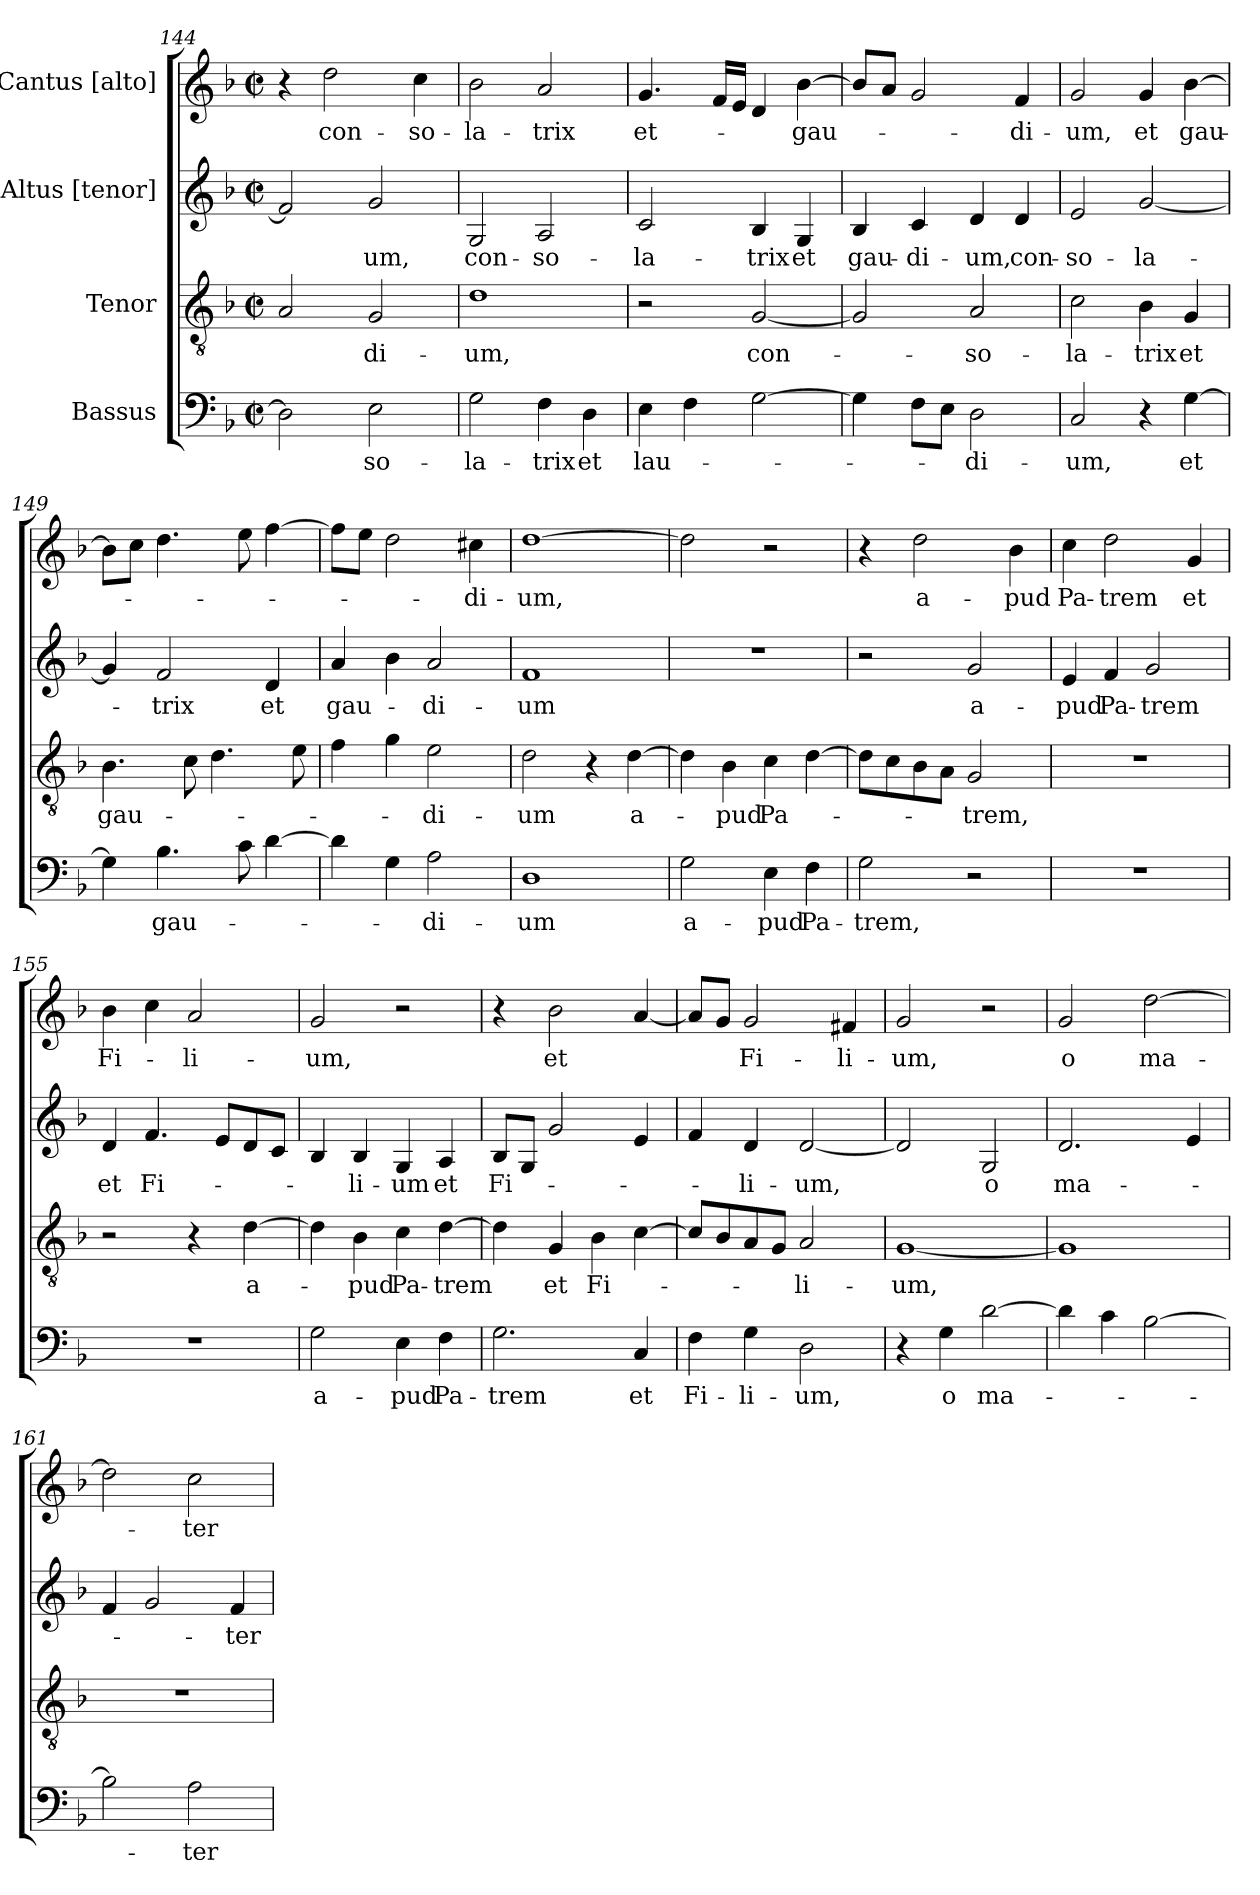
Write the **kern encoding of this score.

**kern	**text	**kern	**text	**kern	**text	**kern	**text
*part4	*part4	*part3	*part3	*part2	*part2	*part1	*part1
*staff4	*staff4	*staff3	*staff3	*staff2	*staff2	*staff1	*staff1
*I"Bassus	*	*I"Tenor	*	*I"Altus [tenor]	*	*I"Cantus [alto]	*
*clefF4	*	*clefGv2	*	*clefG2	*	*clefG2	*
*k[b-]	*	*k[b-]	*	*k[b-]	*	*k[b-]	*
*F:	*	*F:	*	*F:	*	*F:	*
*M2/2	*	*M2/2	*	*M2/2	*	*M2/2	*
*met(c|)	*	*met(c|)	*	*met(c|)	*	*met(c|)	*
=144	=144	=144	=144	=144	=144	=144	=144
2D\]	.	2A/	.	2f/]	.	4r	.
.	.	.	.	.	.	2dd\	con-
2E\	-so-	2G/	-di-	2g/	-um,	.	.
.	.	.	.	.	.	4cc\	-so-
=145	=145	=145	=145	=145	=145	=145	=145
2G\	-la-	1d	-um,	2G/	con-	2b-\	-la-
4F\	-trix	.	.	2A/	-so-	2a/	-trix
4D\	et	.	.	.	.	.	.
=146	=146	=146	=146	=146	=146	=146	=146
4E\	lau-	2r	.	2c/	-la-	4.g/	et-
4F\	.	.	.	.	.	.	.
.	.	.	.	.	.	16f/LL	.
.	.	.	.	.	.	16e/JJ	.
[2G\	.	[2G/	con-	4B-/	-trix	4d/	.
.	.	.	.	4G/	et	[4b-\	-gau-
=147	=147	=147	=147	=147	=147	=147	=147
4G\]	.	2G/]	.	4B-/	gau-	8b-/L]	.
.	.	.	.	.	.	8a/J	.
8F\L	.	.	.	4c/	-di-	2g/	.
8E\J	.	.	.	.	.	.	.
2D\	-di-	2A/	-so-	4d/	-um,	.	.
.	.	.	.	4d/	con-	4f/	-di-
=148	=148	=148	=148	=148	=148	=148	=148
2C/	-um,	2c\	-la-	2e/	-so-	2g/	-um,
4r	.	4B-\	-trix	[2g/	-la-	4g/	et
[4G\	et	4G/	et	.	.	[4b-\	gau-
=149	=149	=149	=149	=149	=149	=149	=149
4G\]	.	4.B-\	gau-	4g/]	.	8b-\L]	.
.	.	.	.	.	.	8cc\J	.
4.B-\	gau-	.	.	2f/	-trix	4.dd\	.
.	.	8c\	.	.	.	.	.
.	.	4.d\	.	.	.	.	.
8c\	.	.	.	.	.	8ee\	.
[4d\	.	.	.	4d/	et	[4ff\	.
.	.	8e\	.	.	.	.	.
!!LO:LB:g=z
=150	=150	=150	=150	=150	=150	=150	=150
4d\]	.	4f\	.	4a/	gau-	8ff\L]	.
.	.	.	.	.	.	8ee\J	.
4G\	.	4g\	.	4b-\	.	2dd\	.
2A\	-di-	2e\	-di-	2a/	-di-	.	.
.	.	.	.	.	.	4cc#X\	-di-
=151	=151	=151	=151	=151	=151	=151	=151
1D	-um	2d\	-um	1f	-um	[1dd	-um,
.	.	4r	.	.	.	.	.
.	.	[4d\	a-	.	.	.	.
=152	=152	=152	=152	=152	=152	=152	=152
2G\	a-	4d\]	.	1r	.	2dd\]	.
.	.	4B-\	-pud	.	.	.	.
4E\	-pud	4c\	Pa-	.	.	2r	.
4F\	Pa-	[4d\	.	.	.	.	.
=153	=153	=153	=153	=153	=153	=153	=153
2G\	-trem,	8d\L]	.	2r	.	4r	.
.	.	8c\	.	.	.	.	.
.	.	8B-\	.	.	.	2dd\	a-
.	.	8A\J	.	.	.	.	.
2r	.	2G/	-trem,	2g/	a-	.	.
.	.	.	.	.	.	4b-\	-pud
=154	=154	=154	=154	=154	=154	=154	=154
1r	.	1r	.	4e/	-pud	4cc\	Pa-
.	.	.	.	4f/	Pa-	2dd\	-trem
.	.	.	.	2g/	-trem	.	.
.	.	.	.	.	.	4g/	et
=155	=155	=155	=155	=155	=155	=155	=155
1r	.	2r	.	4d/	et	4b-\	Fi-
.	.	.	.	4.f/	Fi-	4cc\	.
.	.	4r	.	.	.	2a/	-li-
.	.	.	.	8e/L	.	.	.
.	.	[4d\	a-	8d/	.	.	.
.	.	.	.	8c/J	.	.	.
=156	=156	=156	=156	=156	=156	=156	=156
2G\	a-	4d\]	.	4B-/	.	2g/	-um,
.	.	4B-\	-pud	4B-/	-li-	.	.
4E\	-pud	4c\	Pa-	4G/	-um	2r	.
4F\	Pa-	[4d\	-trem	4A/	et	.	.
!!LO:PB:g=z
=157	=157	=157	=157	=157	=157	=157	=157
2.G\	-trem	4d\]	.	8B-/L	Fi-	4r	.
.	.	.	.	8G/J	.	.	.
.	.	4G/	et	2g/	.	2b-\	et
.	.	4B-\	Fi-	.	.	.	.
4C/	et	[4c\	.	4e/	.	[4a/	.
=158	=158	=158	=158	=158	=158	=158	=158
4F\	Fi-	8c/L]	.	4f/	.	8a/L]	.
.	.	8B-/	.	.	.	8g/J	.
4G\	-li-	8A/	.	4d/	-li-	2g/	Fi-
.	.	8G/J	.	.	.	.	.
2D\	-um,	2A/	-li-	[2d/	-um,	.	.
.	.	.	.	.	.	4f#X/	-li-
=159	=159	=159	=159	=159	=159	=159	=159
4r	.	[1G	-um,	2d/]	.	2g/	-um,
4G\	o	.	.	.	.	.	.
[2d\	ma-	.	.	2G/	o	2r	.
=160	=160	=160	=160	=160	=160	=160	=160
4d\]	.	1G]	.	2.d/	ma-	2g/	o
4c\	.	.	.	.	.	.	.
[2B-\	.	.	.	.	.	[2dd\	ma-
.	.	.	.	4e/	.	.	.
=161	=161	=161	=161	=161	=161	=161	=161
2B-\]	.	1r	.	4f/	.	2dd\]	.
.	.	.	.	2g/	.	.	.
2A\	-ter	.	.	.	.	2cc\	-ter
.	.	.	.	4f/	-ter	.	.
=	=	=	=	=	=	=	=
*-	*-	*-	*-	*-	*-	*-	*-
